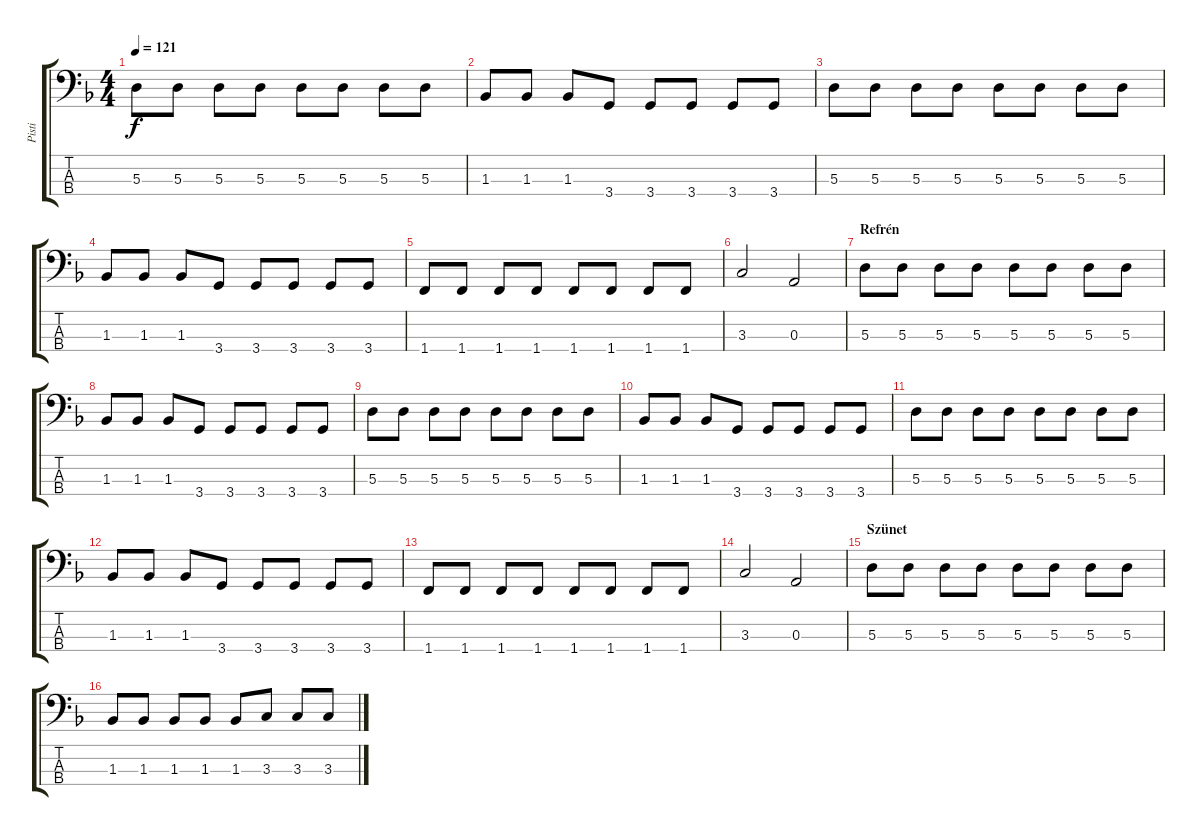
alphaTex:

\track ("Pisti" "Pisti") {instrument electricbassfinger}
\staff {score tabs}
\tuning (G2 D2 A1 E1) {hide}
\ts (4 4)
\tempo 121
\clef f4
\ks dminor
5.3.8{dy f} 5.3.8 5.3.8 5.3.8 5.3.8 5.3.8 5.3.8 5.3.8 |
1.3.8 1.3.8 1.3.8 3.4.8 3.4.8 3.4.8 3.4.8 3.4.8 |
5.3.8 5.3.8 5.3.8 5.3.8 5.3.8 5.3.8 5.3.8 5.3.8 |
1.3.8 1.3.8 1.3.8 3.4.8 3.4.8 3.4.8 3.4.8 3.4.8 |
1.4.8 1.4.8 1.4.8 1.4.8 1.4.8 1.4.8 1.4.8 1.4.8 |
3.3.2 0.3.2 |
\section ("" "Refrén")
5.3.8 5.3.8 5.3.8 5.3.8 5.3.8 5.3.8 5.3.8 5.3.8 |
1.3.8 1.3.8 1.3.8 3.4.8 3.4.8 3.4.8 3.4.8 3.4.8 |
5.3.8 5.3.8 5.3.8 5.3.8 5.3.8 5.3.8 5.3.8 5.3.8 |
1.3.8 1.3.8 1.3.8 3.4.8 3.4.8 3.4.8 3.4.8 3.4.8 |
5.3.8 5.3.8 5.3.8 5.3.8 5.3.8 5.3.8 5.3.8 5.3.8 |
1.3.8 1.3.8 1.3.8 3.4.8 3.4.8 3.4.8 3.4.8 3.4.8 |
1.4.8 1.4.8 1.4.8 1.4.8 1.4.8 1.4.8 1.4.8 1.4.8 |
3.3.2 0.3.2 |
\section ("" "Szünet")
5.3.8 5.3.8 5.3.8 5.3.8 5.3.8 5.3.8 5.3.8 5.3.8 |
1.3.8 1.3.8 1.3.8 1.3.8 1.3.8 3.3.8 3.3.8 3.3.8
